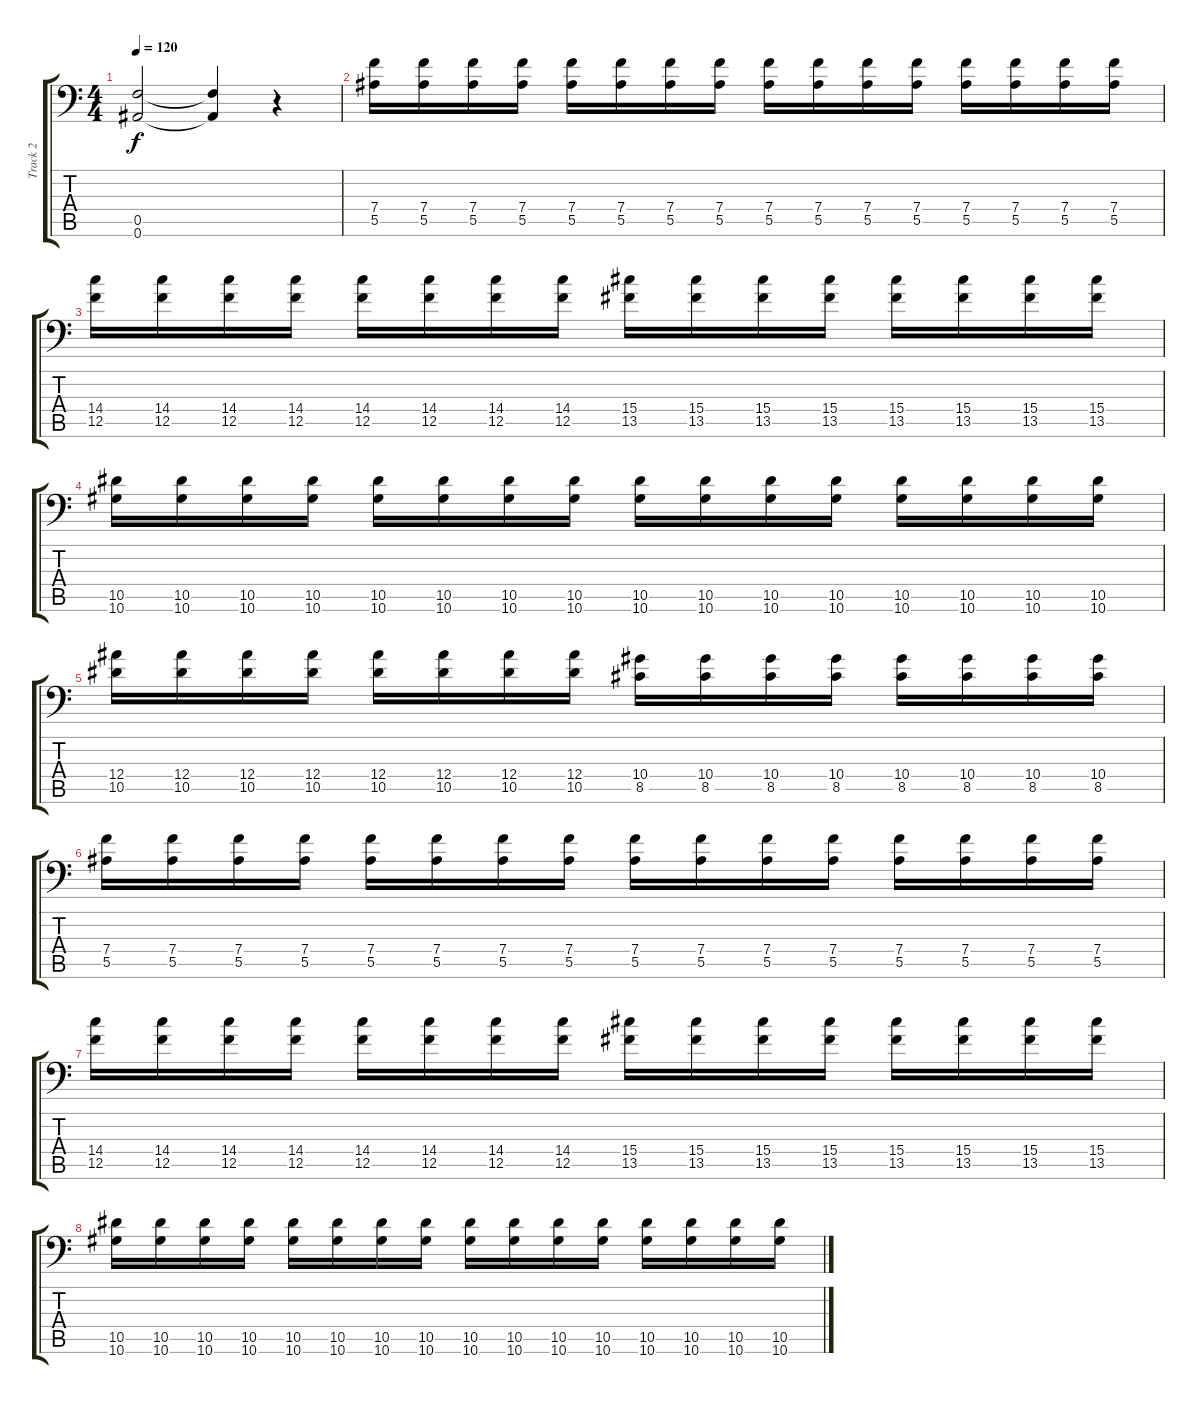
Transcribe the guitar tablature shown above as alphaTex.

\track ("Track 2" "Track 2") {instrument overdrivenguitar}
\staff {score tabs}
\tuning (C4 G3 Eb3 Bb2 F2 Bb1) {hide}
\ts (4 4)
\tempo 120
\clef f4
\ks c
(0.5{t} 0.6{t}).2{dy f} (0.5{t} 0.6{t}).4 r.4 |
(7.4 5.5).16 (7.4 5.5).16 (7.4 5.5).16 (7.4 5.5).16 (7.4 5.5).16 (7.4 5.5).16 (7.4 5.5).16 (7.4 5.5).16 (7.4 5.5).16 (7.4 5.5).16 (7.4 5.5).16 (7.4 5.5).16 (7.4 5.5).16 (7.4 5.5).16 (7.4 5.5).16 (7.4 5.5).16 |
(14.4 12.5).16 (14.4 12.5).16 (14.4 12.5).16 (14.4 12.5).16 (14.4 12.5).16 (14.4 12.5).16 (14.4 12.5).16 (14.4 12.5).16 (15.4 13.5).16 (15.4 13.5).16 (15.4 13.5).16 (15.4 13.5).16 (15.4 13.5).16 (15.4 13.5).16 (15.4 13.5).16 (15.4 13.5).16 |
(10.5 10.6).16 (10.5 10.6).16 (10.5 10.6).16 (10.5 10.6).16 (10.5 10.6).16 (10.5 10.6).16 (10.5 10.6).16 (10.5 10.6).16 (10.5 10.6).16 (10.5 10.6).16 (10.5 10.6).16 (10.5 10.6).16 (10.5 10.6).16 (10.5 10.6).16 (10.5 10.6).16 (10.5 10.6).16 |
(12.4 10.5).16 (12.4 10.5).16 (12.4 10.5).16 (12.4 10.5).16 (12.4 10.5).16 (12.4 10.5).16 (12.4 10.5).16 (12.4 10.5).16 (10.4 8.5).16 (10.4 8.5).16 (10.4 8.5).16 (10.4 8.5).16 (10.4 8.5).16 (10.4 8.5).16 (10.4 8.5).16 (10.4 8.5).16 |
(7.4 5.5).16 (7.4 5.5).16 (7.4 5.5).16 (7.4 5.5).16 (7.4 5.5).16 (7.4 5.5).16 (7.4 5.5).16 (7.4 5.5).16 (7.4 5.5).16 (7.4 5.5).16 (7.4 5.5).16 (7.4 5.5).16 (7.4 5.5).16 (7.4 5.5).16 (7.4 5.5).16 (7.4 5.5).16 |
(14.4 12.5).16 (14.4 12.5).16 (14.4 12.5).16 (14.4 12.5).16 (14.4 12.5).16 (14.4 12.5).16 (14.4 12.5).16 (14.4 12.5).16 (15.4 13.5).16 (15.4 13.5).16 (15.4 13.5).16 (15.4 13.5).16 (15.4 13.5).16 (15.4 13.5).16 (15.4 13.5).16 (15.4 13.5).16 |
(10.5 10.6).16 (10.5 10.6).16 (10.5 10.6).16 (10.5 10.6).16 (10.5 10.6).16 (10.5 10.6).16 (10.5 10.6).16 (10.5 10.6).16 (10.5 10.6).16 (10.5 10.6).16 (10.5 10.6).16 (10.5 10.6).16 (10.5 10.6).16 (10.5 10.6).16 (10.5 10.6).16 (10.5 10.6).16
